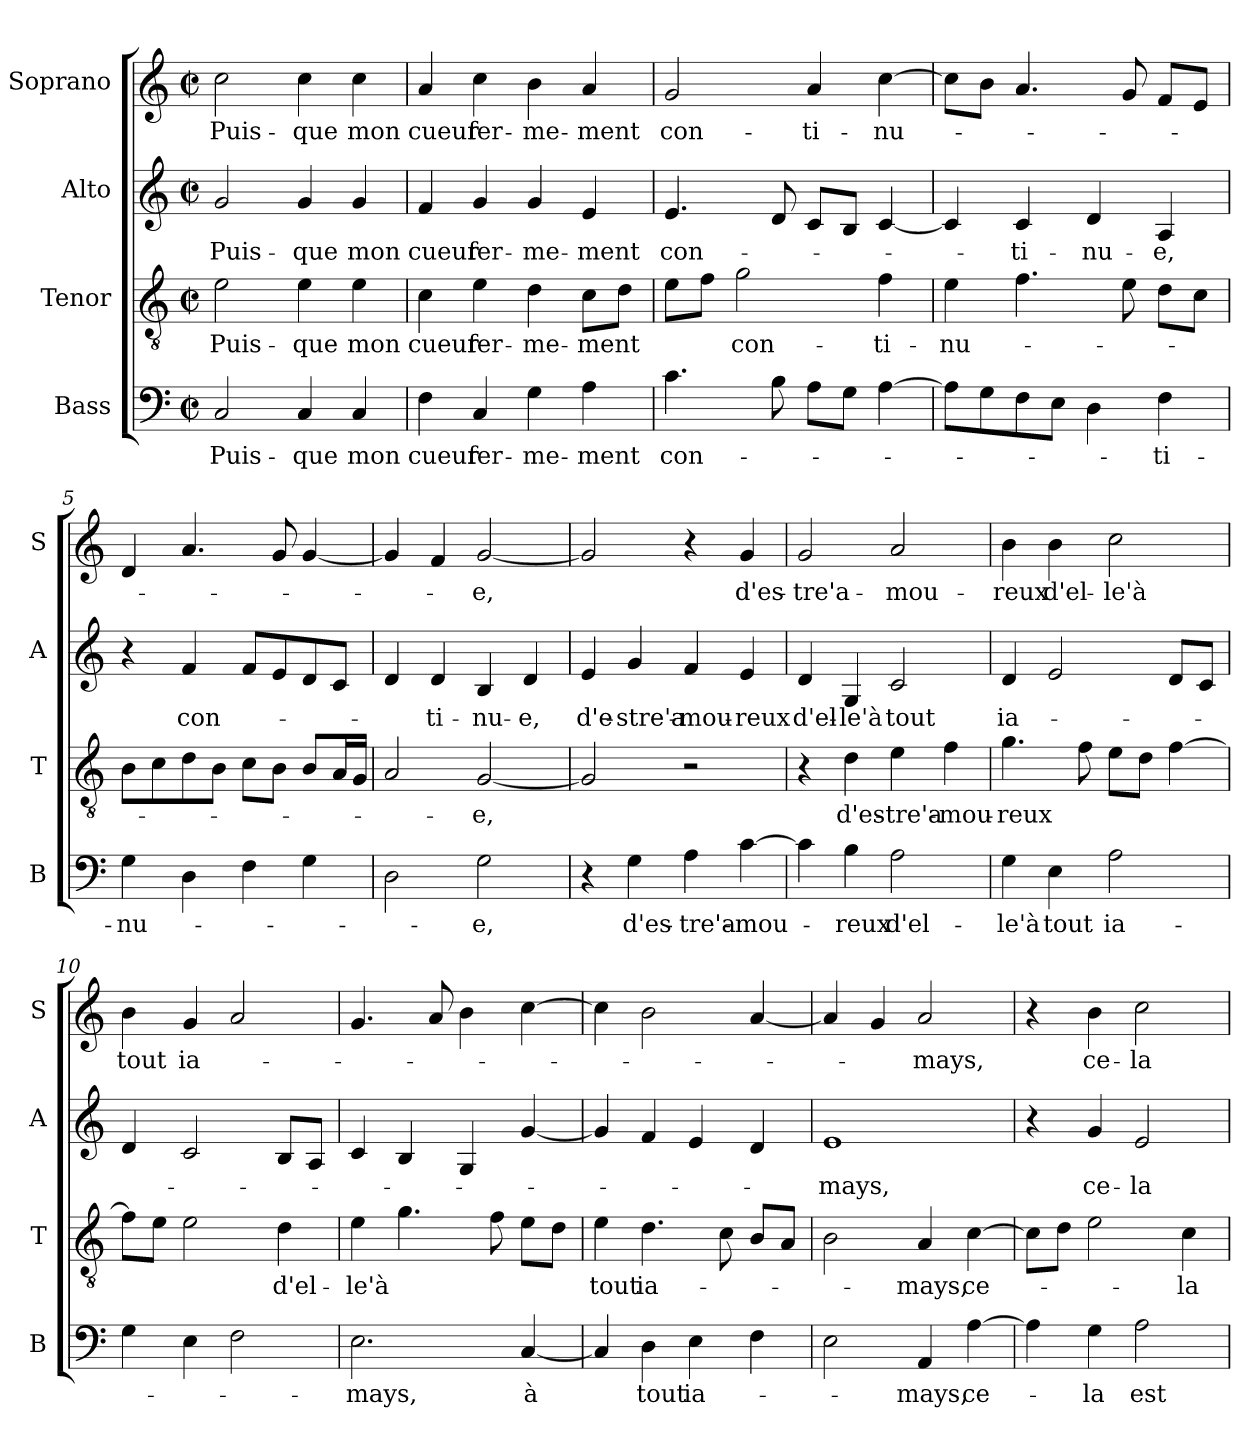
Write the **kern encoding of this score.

**kern	**text	**kern	**text	**kern	**text	**kern	**text
*part4	*part4	*part3	*part3	*part2	*part2	*part1	*part1
*staff4	*staff4	*staff3	*staff3	*staff2	*staff2	*staff1	*staff1
*I"Bass	*	*I"Tenor	*	*I"Alto	*	*I"Soprano	*
*I'B	*	*I'T	*	*I'A	*	*I'S	*
*clefF4	*	*clefGv2	*	*clefG2	*	*clefG2	*
*k[]	*	*k[]	*	*k[]	*	*k[]	*
*C:	*	*C:	*	*C:	*	*C:	*
*M2/2	*	*M2/2	*	*M2/2	*	*M2/2	*
*met(c|)	*	*met(c|)	*	*met(c|)	*	*met(c|)	*
=1	=1	=1	=1	=1	=1	=1	=1
!	!LO:LY:b	!	!LO:LY:b	!	!LO:LY:b	!	!LO:LY:b
2C/	Puis-	2e\	Puis-	2g/	Puis-	2cc\	Puis-
!	!LO:LY:b	!	!LO:LY:b	!	!LO:LY:b	!	!LO:LY:b
4C/	-que	4e\	-que	4g/	-que	4cc\	-que
!	!LO:LY:b	!	!LO:LY:b	!	!LO:LY:b	!	!LO:LY:b
4C/	mon	4e\	mon	4g/	mon	4cc\	mon
=2	=2	=2	=2	=2	=2	=2	=2
!	!LO:LY:b	!	!LO:LY:b	!	!LO:LY:b	!	!LO:LY:b
4F\	cueur	4c\	cueur	4f/	cueur	4a/	cueur
!	!LO:LY:b	!	!LO:LY:b	!	!LO:LY:b	!	!LO:LY:b
4C/	fer-	4e\	fer-	4g/	fer-	4cc\	fer-
!	!LO:LY:b	!	!LO:LY:b	!	!LO:LY:b	!	!LO:LY:b
4G\	-me-	4d\	-me-	4g/	-me-	4b\	-me-
!	!LO:LY:b	!	!LO:LY:b	!	!LO:LY:b	!	!LO:LY:b
4A\	-ment	8c\L	-ment	4e/	-ment	4a/	-ment
.	.	8d\J	.	.	.	.	.
=3	=3	=3	=3	=3	=3	=3	=3
!	!LO:LY:b	!	!	!	!LO:LY:b	!	!LO:LY:b
4.c\	con-	8e\L	.	4.e/	con-	2g/	con-
.	.	8f\J	.	.	.	.	.
!	!	!	!LO:LY:b	!	!	!	!
.	.	2g\	con-	.	.	.	.
8B\	.	.	.	8d/	.	.	.
!	!	!	!	!	!	!	!LO:LY:b
8A\L	.	.	.	8c/L	.	4a/	-ti-
8G\J	.	.	.	8B/J	.	.	.
!	!	!	!LO:LY:b	!	!	!	!LO:LY:b
[4A\	.	4f\	-ti-	[4c/	.	[4cc\	-nu-
=4	=4	=4	=4	=4	=4	=4	=4
!	!	!	!LO:LY:b	!	!	!	!
8A\L]	.	4e\	-nu-	4c/]	.	8cc\L]	.
8G\	.	.	.	.	.	8b\J	.
!	!	!	!	!	!LO:LY:b	!	!
8F\	.	4.f\	.	4c/	-ti-	4.a/	.
8E\J	.	.	.	.	.	.	.
!	!	!	!	!	!LO:LY:b	!	!
4D\	.	.	.	4d/	-nu-	.	.
.	.	8e\	.	.	.	8g/	.
!	!LO:LY:b	!	!	!	!LO:LY:b	!	!
4F\	-ti-	8d\L	.	4A/	-e,	8f/L	.
.	.	8c\J	.	.	.	8e/J	.
=5	=5	=5	=5	=5	=5	=5	=5
!	!LO:LY:b	!	!	!	!	!	!
4G\	-nu-	8B\L	.	4r	.	4d/	.
.	.	8c\	.	.	.	.	.
!	!	!	!	!	!LO:LY:b	!	!
4D\	.	8d\	.	4f/	con-	4.a/	.
.	.	8B\J	.	.	.	.	.
4F\	.	8c\L	.	8f/L	.	.	.
.	.	8B\J	.	8e/	.	8g/	.
4G\	.	8B/L	.	8d/	.	[4g/	.
.	.	16A/L	.	8c/J	.	.	.
.	.	16G/JJ	.	.	.	.	.
!!LO:LB:g=z
=6	=6	=6	=6	=6	=6	=6	=6
2D\	.	2A/	.	4d/	.	4g/]	.
!	!	!	!	!	!LO:LY:b	!	!
.	.	.	.	4d/	-ti-	4f/	.
!	!LO:LY:b	!	!LO:LY:b	!	!LO:LY:b	!	!LO:LY:b
2G\	-e,	[2G/	-e,	4B/	-nu-	[2g/	-e,
!	!	!	!	!	!LO:LY:b	!	!
.	.	.	.	4d/	-e,	.	.
=7	=7	=7	=7	=7	=7	=7	=7
!	!	!	!	!	!LO:LY:b	!	!
4r	.	2G/]	.	4e/	d'e-	2g/]	.
!	!LO:LY:b	!	!	!	!LO:LY:b	!	!
4G\	d'es-	.	.	4g/	-stre'a-	.	.
!	!LO:LY:b	!	!	!	!LO:LY:b	!	!
4A\	-tre'a-	2r	.	4f/	-mou-	4r	.
!	!LO:LY:b	!	!	!	!LO:LY:b	!	!LO:LY:b
[4c\	-mou-	.	.	4e/	-reux	4g/	d'es-
=8	=8	=8	=8	=8	=8	=8	=8
!	!	!	!	!	!LO:LY:b	!	!LO:LY:b
4c\]	.	4r	.	4d/	d'el-	2g/	-tre'a-
!	!LO:LY:b	!	!LO:LY:b	!	!LO:LY:b	!	!
4B\	-reux	4d\	d'es-	4G/	-le'à	.	.
!	!LO:LY:b	!	!LO:LY:b	!	!LO:LY:b	!	!LO:LY:b
2A\	d'el-	4e\	-tre'a-	2c/	tout	2a/	-mou-
!	!	!	!LO:LY:b	!	!	!	!
.	.	4f\	-mou-	.	.	.	.
=9	=9	=9	=9	=9	=9	=9	=9
!	!LO:LY:b	!	!LO:LY:b	!	!LO:LY:b	!	!LO:LY:b
4G\	-le'à	4.g\	-reux	4d/	ia-	4b\	-reux
!	!LO:LY:b	!	!	!	!	!	!LO:LY:b
4E\	tout	.	.	2e/	.	4b\	d'el-
.	.	8f\	.	.	.	.	.
!	!LO:LY:b	!	!	!	!	!	!LO:LY:b
2A\	ia-	8e\L	.	.	.	2cc\	-le'à
.	.	8d\J	.	.	.	.	.
.	.	[4f\	.	8d/L	.	.	.
.	.	.	.	8c/J	.	.	.
=10	=10	=10	=10	=10	=10	=10	=10
!	!	!	!	!	!	!	!LO:LY:b
4G\	.	8f\L]	.	4d/	.	4b\	tout
.	.	8e\J	.	.	.	.	.
!	!	!	!	!	!	!	!LO:LY:b
4E\	.	2e\	.	2c/	.	4g/	ia-
2F\	.	.	.	.	.	2a/	.
!	!	!	!LO:LY:b	!	!	!	!
.	.	4d\	d'el-	8B/L	.	.	.
.	.	.	.	8A/J	.	.	.
!!LO:PB:g=z
=11	=11	=11	=11	=11	=11	=11	=11
!	!LO:LY:b	!	!LO:LY:b	!	!	!	!
2.E\	-mays,	4e\	-le'à	4c/	.	4.g/	.
.	.	4.g\	.	4B/	.	.	.
.	.	.	.	.	.	8a/	.
.	.	.	.	4G/	.	4b\	.
.	.	8f\	.	.	.	.	.
!	!LO:LY:b	!	!	!	!	!	!
[4C/	à	8e\L	.	[4g/	.	[4cc\	.
.	.	8d\J	.	.	.	.	.
=12	=12	=12	=12	=12	=12	=12	=12
!	!	!	!LO:LY:b	!	!	!	!
4C/]	.	4e\	tout	4g/]	.	4cc\]	.
!	!LO:LY:b	!	!LO:LY:b	!	!	!	!
4D\	tout	4.d\	ia-	4f/	.	2b\	.
!	!LO:LY:b	!	!	!	!	!	!
4E\	ia-	.	.	4e/	.	.	.
.	.	8c\	.	.	.	.	.
4F\	.	8B/L	.	4d/	.	[4a/	.
.	.	8A/J	.	.	.	.	.
=13	=13	=13	=13	=13	=13	=13	=13
!	!	!	!	!	!LO:LY:b	!	!
2E\	.	2B\	.	1e	-mays,	4a/]	.
.	.	.	.	.	.	4g/	.
!	!LO:LY:b	!	!LO:LY:b	!	!	!	!LO:LY:b
4AA/	-mays,	4A/	-mays,	.	.	2a/	-mays,
!	!LO:LY:b	!	!LO:LY:b	!	!	!	!
[4A\	ce-	[4c\	ce-	.	.	.	.
=14	=14	=14	=14	=14	=14	=14	=14
4A\]	.	8c\L]	.	4r	.	4r	.
.	.	8d\J	.	.	.	.	.
!	!LO:LY:b	!	!	!	!LO:LY:b	!	!LO:LY:b
4G\	-la	2e\	.	4g/	ce-	4b\	ce-
!	!LO:LY:b	!	!	!	!LO:LY:b	!	!LO:LY:b
2A\	est	.	.	2e/	-la	2cc\	-la
!	!	!	!LO:LY:b	!	!	!	!
.	.	4c\	-la	.	.	.	.
=	=	=	=	=	=	=	=
*-	*-	*-	*-	*-	*-	*-	*-
